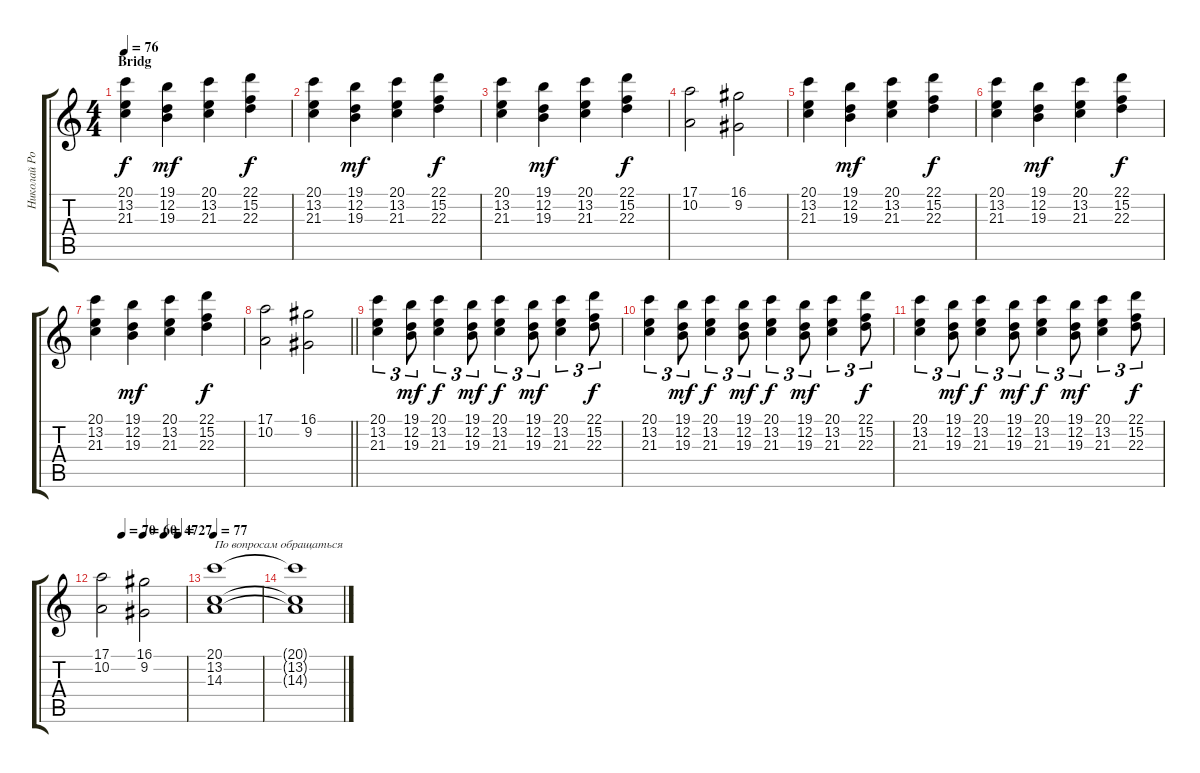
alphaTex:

\track ("Николай Ростовский (2)" "Николай Ро") {instrument stringensemble1}
\staff {score tabs}
\tuning (E4 B3 G3 D3 A2 E2) {hide}
\ts (4 4)
\section ("" "Bridg")
\tempo 76
\clef g2
\ks c
(20.1 13.2 21.3).4{dy f} (19.1 12.2 19.3).4{dy mf} (20.1 13.2 21.3).4 (22.1 15.2 22.3).4{dy f} |
(20.1 13.2 21.3).4 (19.1 12.2 19.3).4{dy mf} (20.1 13.2 21.3).4 (22.1 15.2 22.3).4{dy f} |
(20.1 13.2 21.3).4 (19.1 12.2 19.3).4{dy mf} (20.1 13.2 21.3).4 (22.1 15.2 22.3).4{dy f} |
(17.1 10.2).2 (16.1 9.2).2 |
(20.1 13.2 21.3).4 (19.1 12.2 19.3).4{dy mf} (20.1 13.2 21.3).4 (22.1 15.2 22.3).4{dy f} |
(20.1 13.2 21.3).4 (19.1 12.2 19.3).4{dy mf} (20.1 13.2 21.3).4 (22.1 15.2 22.3).4{dy f} |
(20.1 13.2 21.3).4 (19.1 12.2 19.3).4{dy mf} (20.1 13.2 21.3).4 (22.1 15.2 22.3).4{dy f} |
\barLineRight lightlight
(17.1 10.2).2 (16.1 9.2).2 |
(20.1 13.2 21.3).4{tu (3 2)} (19.1 12.2 19.3).8{tu (3 2) dy mf} (20.1 13.2 21.3).4{tu (3 2) dy f} (19.1 12.2 19.3).8{tu (3 2) dy mf} (20.1 13.2 21.3).4{tu (3 2) dy f} (19.1 12.2 19.3).8{tu (3 2) dy mf} (20.1 13.2 21.3).4{tu (3 2)} (22.1 15.2 22.3).8{tu (3 2) dy f} |
(20.1 13.2 21.3).4{tu (3 2)} (19.1 12.2 19.3).8{tu (3 2) dy mf} (20.1 13.2 21.3).4{tu (3 2) dy f} (19.1 12.2 19.3).8{tu (3 2) dy mf} (20.1 13.2 21.3).4{tu (3 2) dy f} (19.1 12.2 19.3).8{tu (3 2) dy mf} (20.1 13.2 21.3).4{tu (3 2)} (22.1 15.2 22.3).8{tu (3 2) dy f} |
(20.1 13.2 21.3).4{tu (3 2)} (19.1 12.2 19.3).8{tu (3 2) dy mf} (20.1 13.2 21.3).4{tu (3 2) dy f} (19.1 12.2 19.3).8{tu (3 2) dy mf} (20.1 13.2 21.3).4{tu (3 2) dy f} (19.1 12.2 19.3).8{tu (3 2) dy mf} (20.1 13.2 21.3).4{tu (3 2)} (22.1 15.2 22.3).8{tu (3 2) dy f} |
\tempo (70 0.25)
\tempo (60 0.5)
\tempo (47 0.75)
\tempo (27 0.9166666666666666)
(17.1 10.2).2 (16.1 9.2).2 |
\tempo 77
(20.1 13.2 14.3).1{txt "По вопросам обращаться"} |
(20.1{t} 13.2{t} 14.3{t}).1
